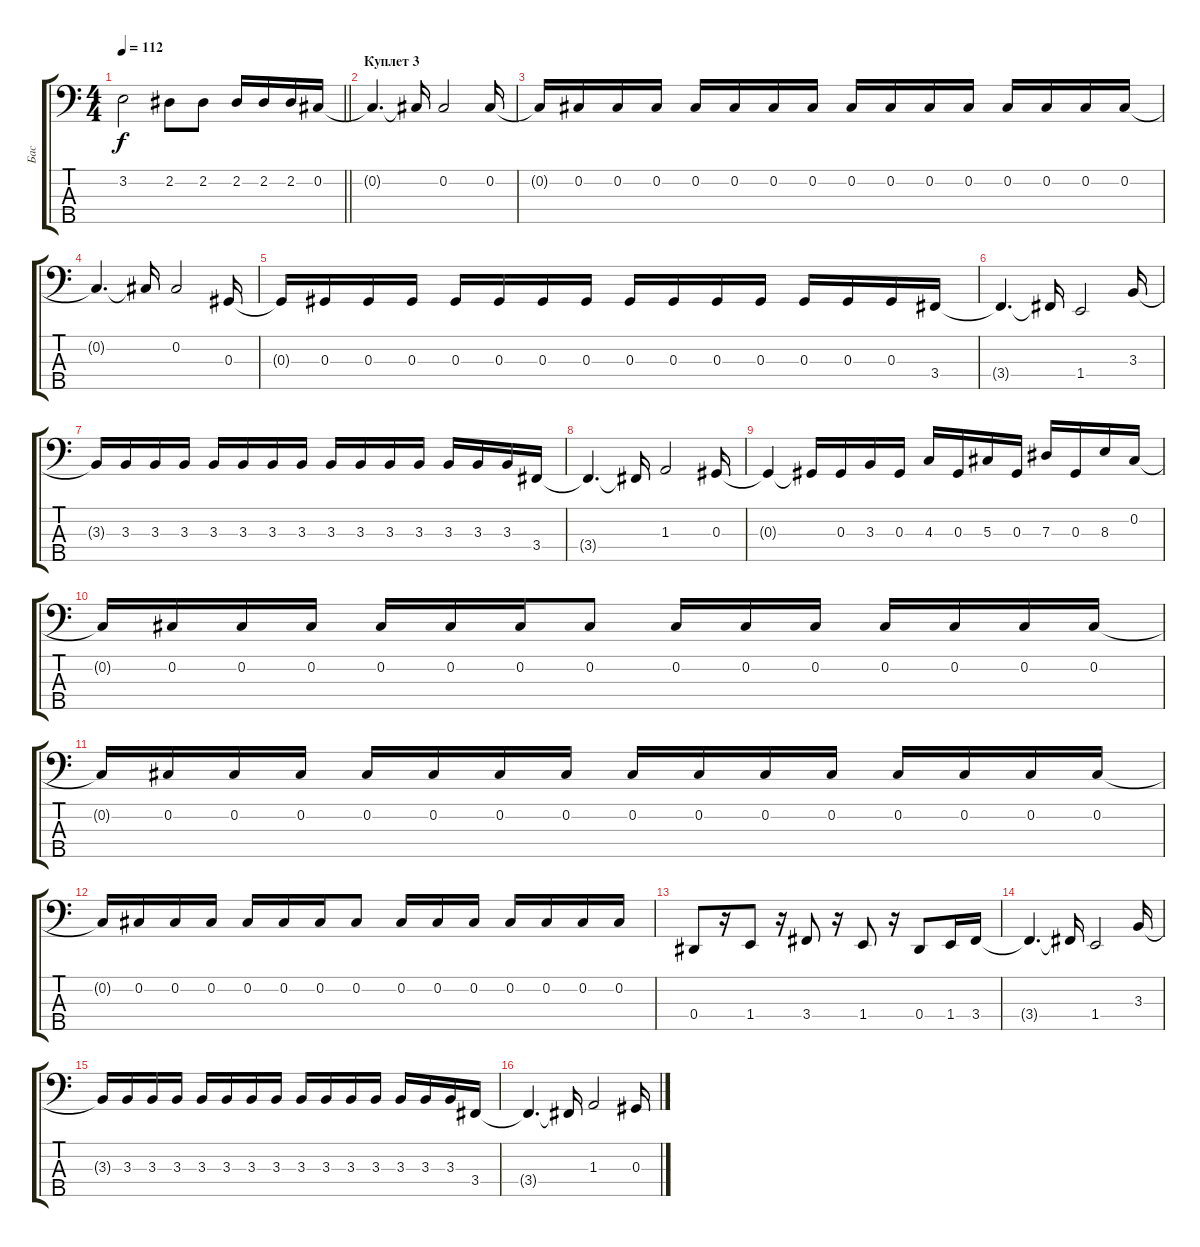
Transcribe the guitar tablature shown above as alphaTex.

\track ("Бас" "Бас") {instrument electricbasspick}
\staff {score tabs}
\tuning (Gb2 Db2 Ab1 Eb1 Bb0) {hide}
\ts (4 4)
\tempo 112
\clef f4
\barLineRight lightlight
\ks aminor
3.2.2{dy f} 2.2.8 2.2.8 2.2.16 2.2.16 2.2.16 0.2.16 |
\section ("" "Куплет 3")
0.2{t}.4{d} 0.2{t}.16 0.2.2 0.2.16 |
0.2{t}.16 0.2.16 0.2.16 0.2.16 0.2.16 0.2.16 0.2.16 0.2.16 0.2.16 0.2.16 0.2.16 0.2.16 0.2.16 0.2.16 0.2.16 0.2.16 |
0.2{t}.4{d} 0.2{t}.16 0.2.2 0.3.16 |
0.3{t}.16 0.3.16 0.3.16 0.3.16 0.3.16 0.3.16 0.3.16 0.3.16 0.3.16 0.3.16 0.3.16 0.3.16 0.3.16 0.3.16 0.3.16 3.4.16 |
3.4{t}.4{d} 3.4{t}.16 1.4.2 3.3.16 |
3.3{t}.16 3.3.16 3.3.16 3.3.16 3.3.16 3.3.16 3.3.16 3.3.16 3.3.16 3.3.16 3.3.16 3.3.16 3.3.16 3.3.16 3.3.16 3.4.16 |
3.4{t}.4{d} 3.4{t}.16 1.3.2 0.3.16 |
0.3{t}.4 0.3{t}.16 0.3.16 3.3.16 0.3.16 4.3.16 0.3.16 5.3.16 0.3.16 7.3.16 0.3.16 8.3.16 0.2.16 |
0.2{t}.16 0.2.16 0.2.16 0.2.16 0.2.16 0.2.16 0.2.16 0.2.8 0.2.16 0.2.16 0.2.16 0.2.16 0.2.16 0.2.16 0.2.16 |
0.2{t}.16 0.2.16 0.2.16 0.2.16 0.2.16 0.2.16 0.2.16 0.2.16 0.2.16 0.2.16 0.2.16 0.2.16 0.2.16 0.2.16 0.2.16 0.2.16 |
0.2{t}.16 0.2.16 0.2.16 0.2.16 0.2.16 0.2.16 0.2.16 0.2.8 0.2.16 0.2.16 0.2.16 0.2.16 0.2.16 0.2.16 0.2.16 |
0.4.8 r.16 1.4.8 r.16 3.4.8 r.16 1.4.8 r.16 0.4.8 1.4.16 3.4.16 |
3.4{t}.4{d} 3.4{t}.16 1.4.2 3.3.16 |
3.3{t}.16 3.3.16 3.3.16 3.3.16 3.3.16 3.3.16 3.3.16 3.3.16 3.3.16 3.3.16 3.3.16 3.3.16 3.3.16 3.3.16 3.3.16 3.4.16 |
3.4{t}.4{d} 3.4{t}.16 1.3.2 0.3.16
